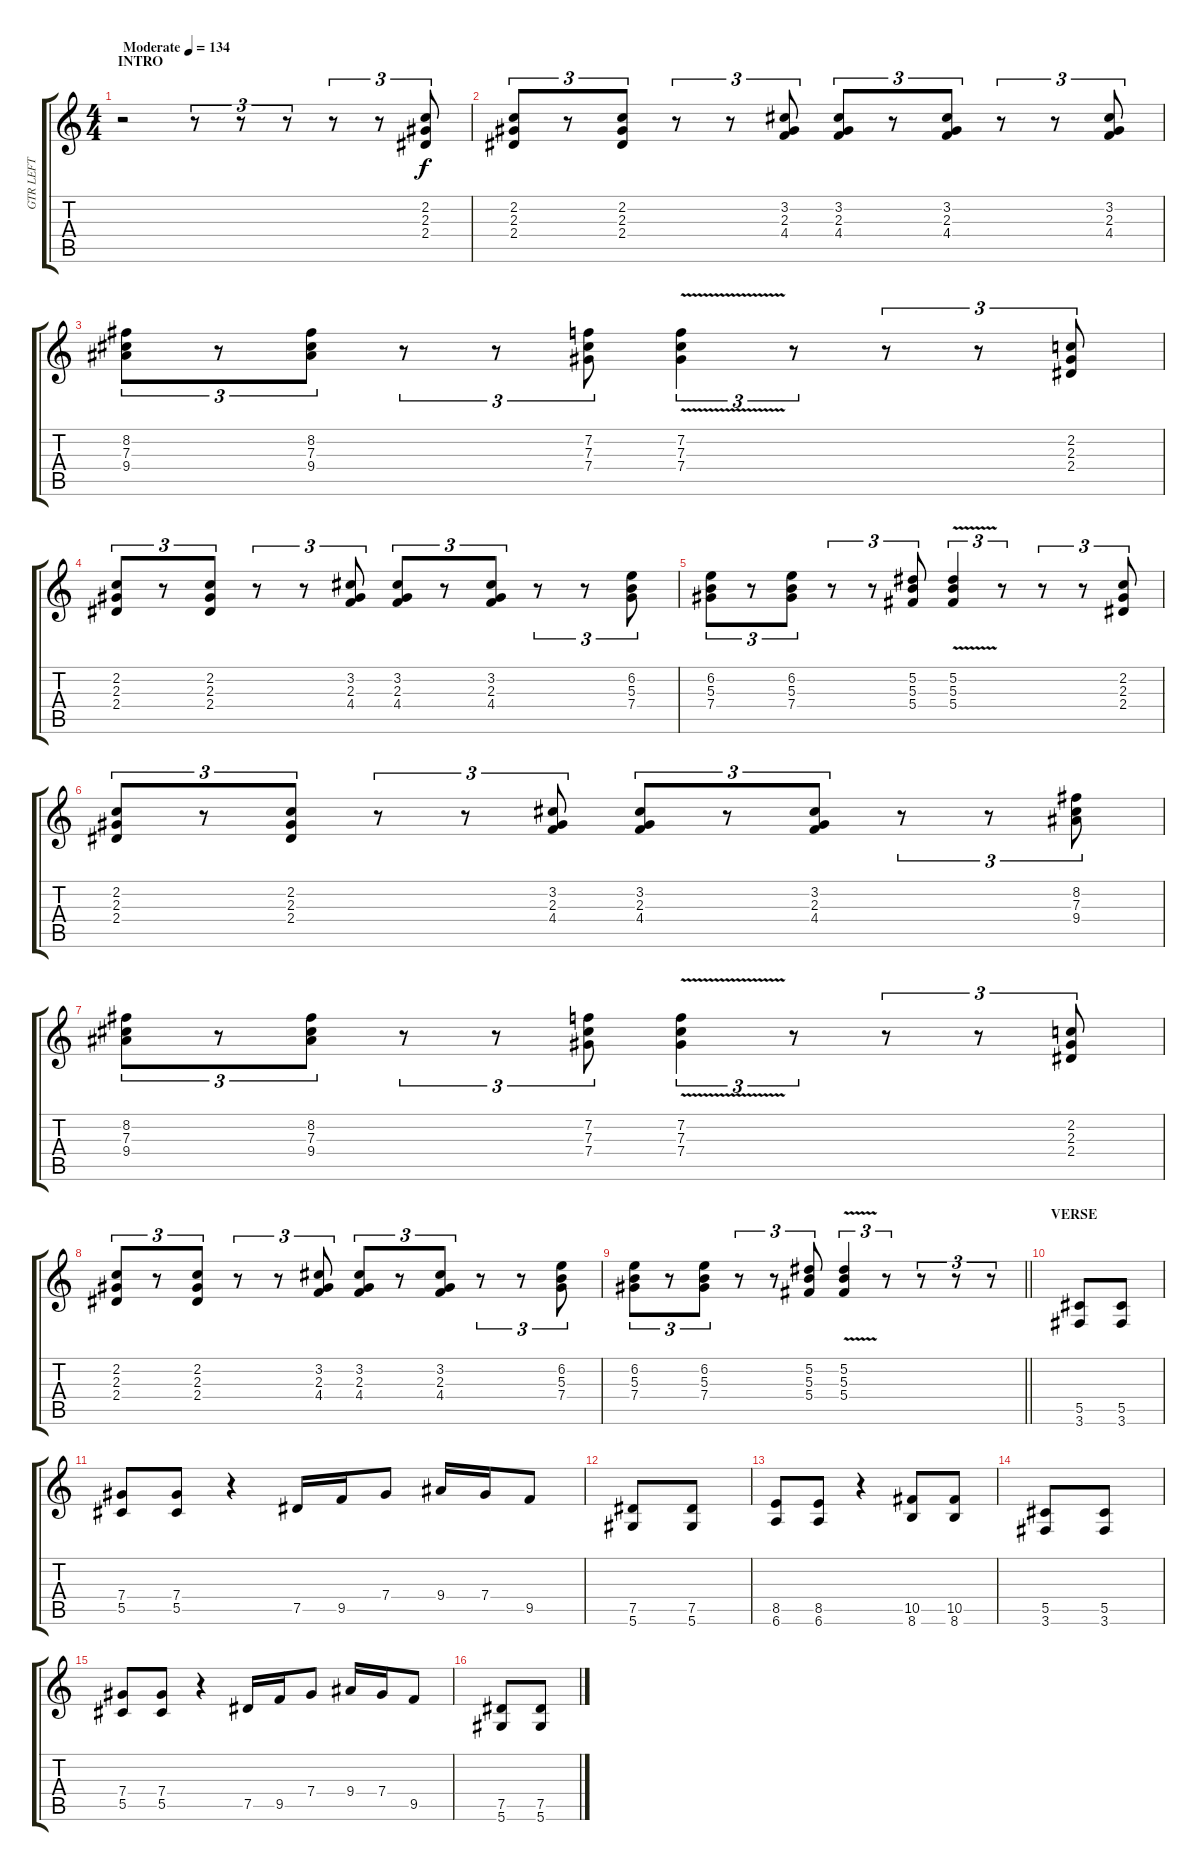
\track ("GTR LEFT" "GTR LEFT") {instrument overdrivenguitar}
\staff {score tabs}
\tuning (Eb4 Bb3 Gb3 Db3 Ab2 Eb2) {hide}
\ts (4 4)
\section ("" "INTRO")
\tempo (134 "Moderate")
\clef g2
\ks c
r.2{dy f instrument overdrivenguitar} r.8{tu (3 2)} r.8{tu (3 2)} r.8{tu (3 2)} r.8{tu (3 2)} r.8{tu (3 2)} (2.2 2.3 2.4).8{tu (3 2)} |
(2.2 2.3 2.4).8{tu (3 2)} r.8{tu (3 2)} (2.2 2.3 2.4).8{tu (3 2)} r.8{tu (3 2)} r.8{tu (3 2)} (3.2 2.3 4.4).8{tu (3 2)} (3.2 2.3 4.4).8{tu (3 2)} r.8{tu (3 2)} (3.2 2.3 4.4).8{tu (3 2)} r.8{tu (3 2)} r.8{tu (3 2)} (3.2 2.3 4.4).8{tu (3 2)} |
(8.2 7.3 9.4).8{tu (3 2)} r.8{tu (3 2)} (8.2 7.3 9.4).8{tu (3 2)} r.8{tu (3 2)} r.8{tu (3 2)} (7.2 7.3 7.4).8{tu (3 2)} (7.2{v} 7.3{v} 7.4{v}).4{tu (3 2)} r.8{tu (3 2)} r.8{tu (3 2)} r.8{tu (3 2)} (2.2 2.3 2.4).8{tu (3 2)} |
(2.2 2.3 2.4).8{tu (3 2)} r.8{tu (3 2)} (2.2 2.3 2.4).8{tu (3 2)} r.8{tu (3 2)} r.8{tu (3 2)} (3.2 2.3 4.4).8{tu (3 2)} (3.2 2.3 4.4).8{tu (3 2)} r.8{tu (3 2)} (3.2 2.3 4.4).8{tu (3 2)} r.8{tu (3 2)} r.8{tu (3 2)} (6.2 5.3 7.4).8{tu (3 2)} |
(6.2 5.3 7.4).8{tu (3 2)} r.8{tu (3 2)} (6.2 5.3 7.4).8{tu (3 2)} r.8{tu (3 2)} r.8{tu (3 2)} (5.2 5.3 5.4).8{tu (3 2)} (5.2{v} 5.3{v} 5.4{v}).4{tu (3 2)} r.8{tu (3 2)} r.8{tu (3 2)} r.8{tu (3 2)} (2.2 2.3 2.4).8{tu (3 2)} |
(2.2 2.3 2.4).8{tu (3 2)} r.8{tu (3 2)} (2.2 2.3 2.4).8{tu (3 2)} r.8{tu (3 2)} r.8{tu (3 2)} (3.2 2.3 4.4).8{tu (3 2)} (3.2 2.3 4.4).8{tu (3 2)} r.8{tu (3 2)} (3.2 2.3 4.4).8{tu (3 2)} r.8{tu (3 2)} r.8{tu (3 2)} (8.2 7.3 9.4).8{tu (3 2)} |
(8.2 7.3 9.4).8{tu (3 2)} r.8{tu (3 2)} (8.2 7.3 9.4).8{tu (3 2)} r.8{tu (3 2)} r.8{tu (3 2)} (7.2 7.3 7.4).8{tu (3 2)} (7.2{v} 7.3{v} 7.4{v}).4{tu (3 2)} r.8{tu (3 2)} r.8{tu (3 2)} r.8{tu (3 2)} (2.2 2.3 2.4).8{tu (3 2)} |
(2.2 2.3 2.4).8{tu (3 2)} r.8{tu (3 2)} (2.2 2.3 2.4).8{tu (3 2)} r.8{tu (3 2)} r.8{tu (3 2)} (3.2 2.3 4.4).8{tu (3 2)} (3.2 2.3 4.4).8{tu (3 2)} r.8{tu (3 2)} (3.2 2.3 4.4).8{tu (3 2)} r.8{tu (3 2)} r.8{tu (3 2)} (6.2 5.3 7.4).8{tu (3 2)} |
\barLineRight lightlight
(6.2 5.3 7.4).8{tu (3 2)} r.8{tu (3 2)} (6.2 5.3 7.4).8{tu (3 2)} r.8{tu (3 2)} r.8{tu (3 2)} (5.2 5.3 5.4).8{tu (3 2)} (5.2{v} 5.3{v} 5.4{v}).4{tu (3 2)} r.8{tu (3 2)} r.8{tu (3 2)} r.8{tu (3 2)} r.8{tu (3 2)} |
\section ("" "VERSE")
(5.5 3.6).8 (5.5 3.6).8 |
(7.4 5.5).8 (7.4 5.5).8 r.4 7.5.16 9.5.16 7.4.8 9.4.16 7.4.16 9.5.8 |
(7.5 5.6).8 (7.5 5.6).8 |
(8.5 6.6).8 (8.5 6.6).8 r.4 (10.5 8.6).8 (10.5 8.6).8 |
(5.5 3.6).8 (5.5 3.6).8 |
(7.4 5.5).8 (7.4 5.5).8 r.4 7.5.16 9.5.16 7.4.8 9.4.16 7.4.16 9.5.8 |
(7.5 5.6).8 (7.5 5.6).8
